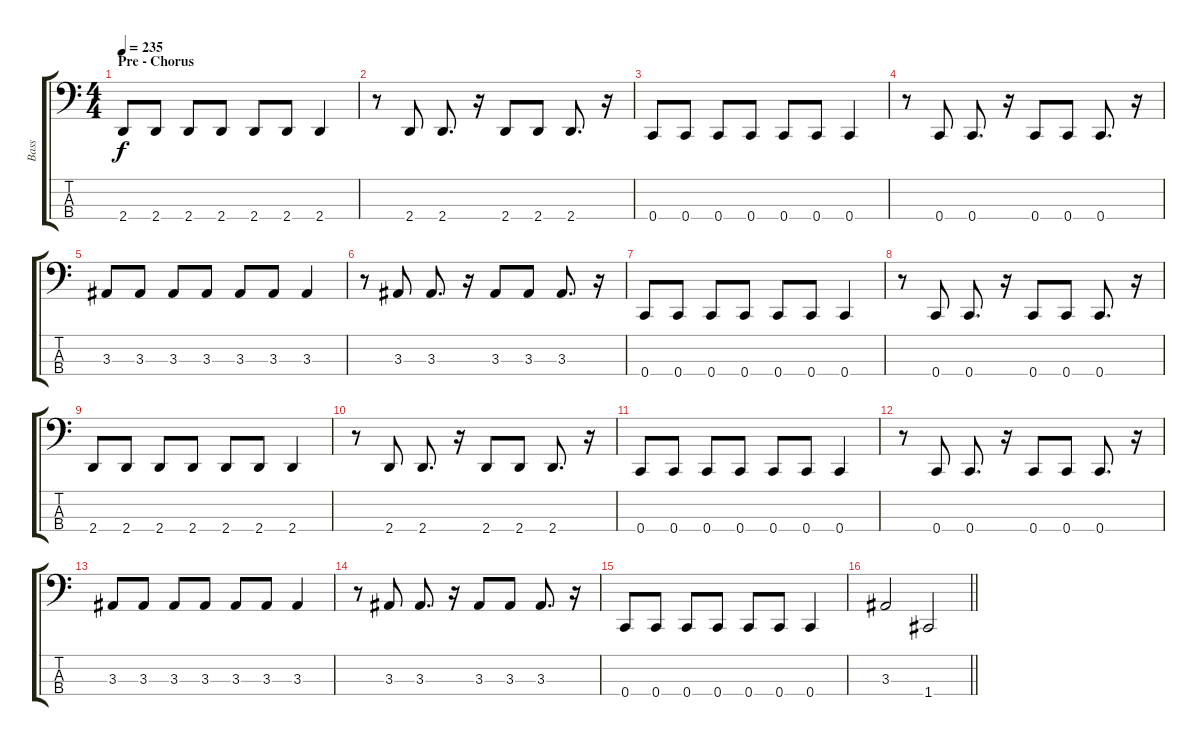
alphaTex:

\track ("Bass" "Bass") {instrument electricbasspick}
\staff {score tabs}
\tuning (F2 C2 G1 C1) {hide}
\ts (4 4)
\section ("" "Pre - Chorus")
\tempo 235
\clef f4
\ks c
2.4.8{dy f} 2.4.8 2.4.8 2.4.8 2.4.8 2.4.8 2.4.4 |
r.8 2.4.8 2.4.8{d} r.16 2.4.8 2.4.8 2.4.8{d} r.16 |
0.4.8 0.4.8 0.4.8 0.4.8 0.4.8 0.4.8 0.4.4 |
r.8 0.4.8 0.4.8{d} r.16 0.4.8 0.4.8 0.4.8{d} r.16 |
3.3.8 3.3.8 3.3.8 3.3.8 3.3.8 3.3.8 3.3.4 |
r.8 3.3.8 3.3.8{d} r.16 3.3.8 3.3.8 3.3.8{d} r.16 |
0.4.8 0.4.8 0.4.8 0.4.8 0.4.8 0.4.8 0.4.4 |
r.8 0.4.8 0.4.8{d} r.16 0.4.8 0.4.8 0.4.8{d} r.16 |
2.4.8 2.4.8 2.4.8 2.4.8 2.4.8 2.4.8 2.4.4 |
r.8 2.4.8 2.4.8{d} r.16 2.4.8 2.4.8 2.4.8{d} r.16 |
0.4.8 0.4.8 0.4.8 0.4.8 0.4.8 0.4.8 0.4.4 |
r.8 0.4.8 0.4.8{d} r.16 0.4.8 0.4.8 0.4.8{d} r.16 |
3.3.8 3.3.8 3.3.8 3.3.8 3.3.8 3.3.8 3.3.4 |
r.8 3.3.8 3.3.8{d} r.16 3.3.8 3.3.8 3.3.8{d} r.16 |
0.4.8 0.4.8 0.4.8 0.4.8 0.4.8 0.4.8 0.4.4 |
\barLineRight lightlight
3.3.2 1.4.2
